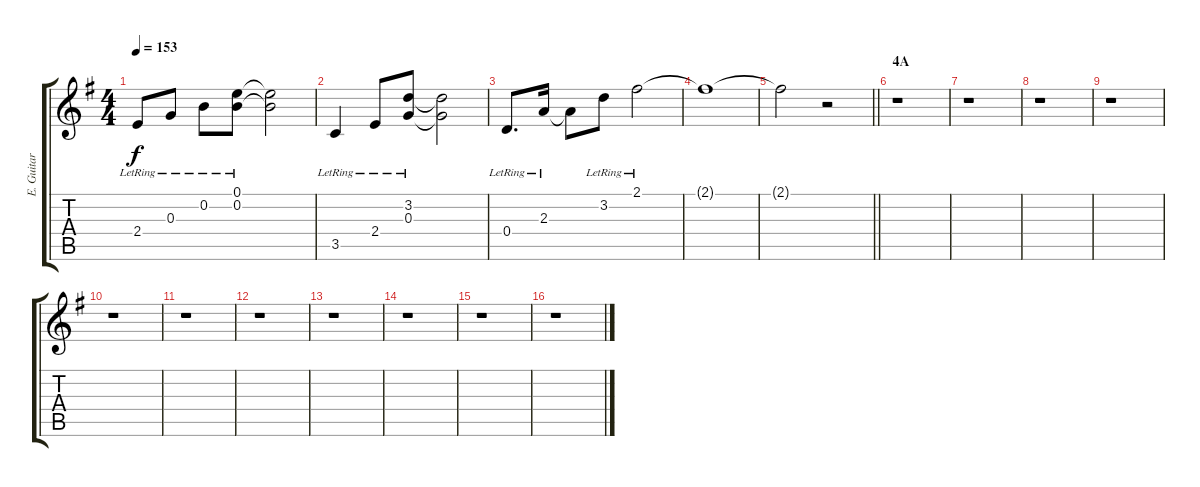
\track ("E. Guitar II" "E. Guitar ") {instrument electricguitarjazz}
\staff {score tabs}
\tuning (E4 B3 G3 D3 A2 E2) {hide}
\ts (4 4)
\tempo 153
\clef g2
\ks g
2.4{lr}.8{dy f} 0.3{lr}.8 0.2{lr}.8 (0.1{lr} 0.2).8 (0.1{t} 0.2{t}).2 |
3.5{lr}.4 2.4{lr}.8 (3.2{lr} 0.3{lr}).8 (3.2{t} 0.3{t}).2 |
0.4{lr}.8{d} 2.3{lr}.16 2.3{t}.8 3.2{lr}.8 2.1{lr}.2 |
2.1{t}.1 |
\barLineRight lightlight
2.1{t}.2 r.2 |
\section ("" "4A")
r.1{volume 12 balance 5} |
r.1 |
r.1 |
r.1 |
r.1 |
r.1 |
r.1 |
r.1 |
r.1 |
r.1 |
r.1
